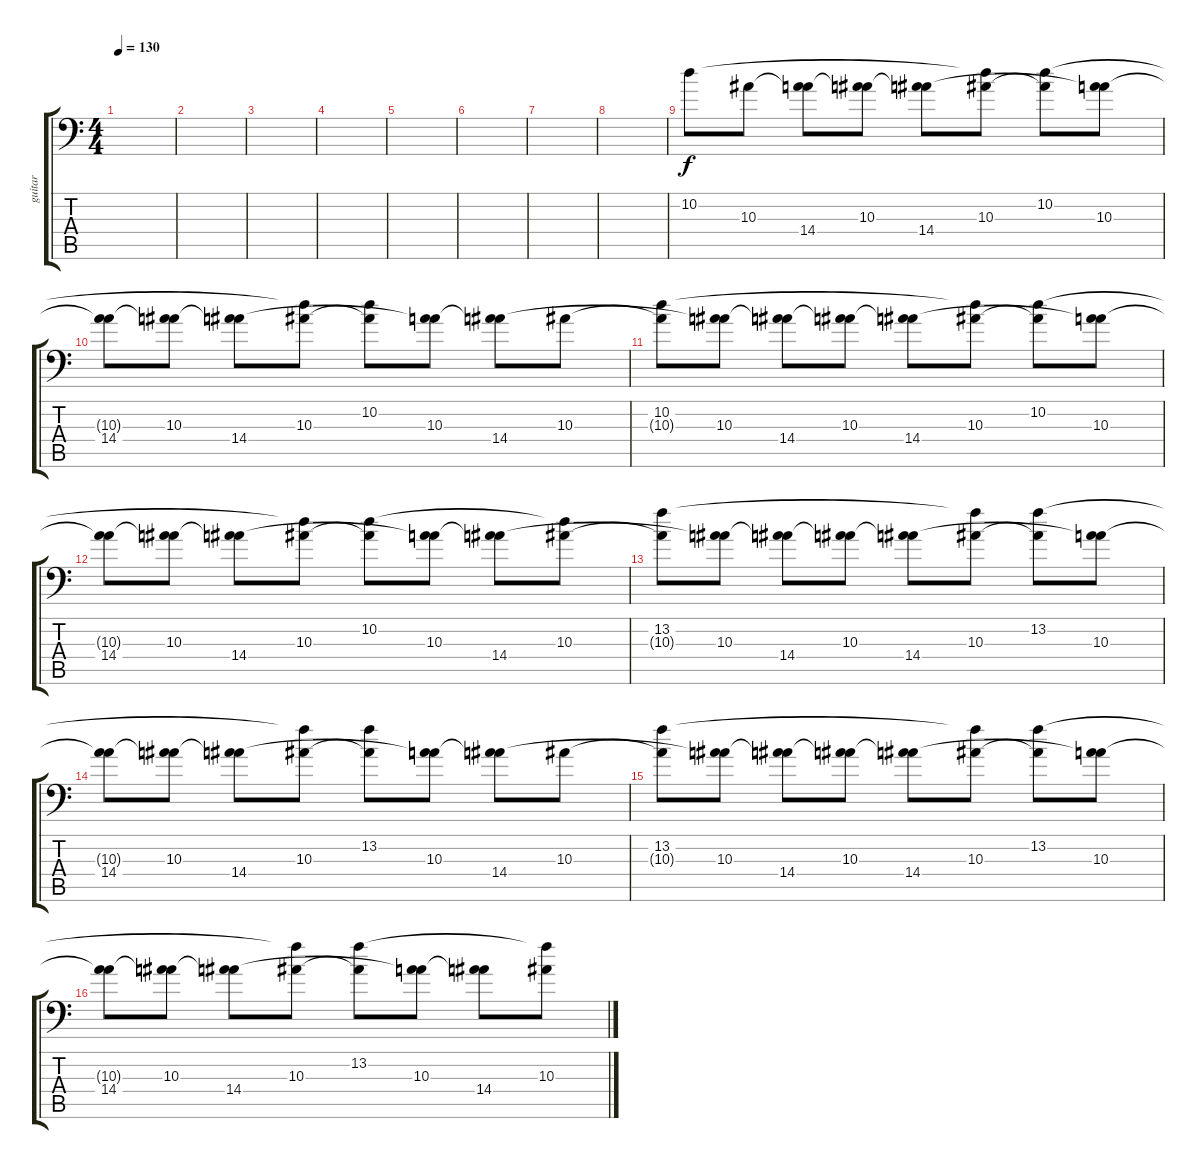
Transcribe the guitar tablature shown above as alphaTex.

\track ("guitar" "guitar") {instrument electricguitarjazz}
\staff {score tabs}
\tuning (A3 E3 C3 G2 D2 G1) {hide}
\ts (4 4)
\tempo 130
\clef f4
\ks c
|
|
|
|
|
|
|
|
10.2.8{instrument electricguitarjazz} 10.3.8 (10.3{t} 14.4).8 (10.3 14.4{t}).8 (10.3{t} 14.4).8 (10.2{t} 10.3).8 (10.2 10.3{t}).8 (10.3 14.4{t}).8 |
(10.3{t} 14.4).8 (10.3 14.4{t}).8 (10.3{t} 14.4).8 (10.2{t} 10.3).8 (10.2 10.3{t}).8 (10.3 14.4{t}).8 (10.3{t} 14.4).8 10.3.8 |
(10.2 10.3{t}).8 (10.3 14.4{t}).8 (10.3{t} 14.4).8 (10.3 14.4{t}).8 (10.3{t} 14.4).8 (10.2{t} 10.3).8 (10.2 10.3{t}).8 (10.3 14.4{t}).8 |
(10.3{t} 14.4).8 (10.3 14.4{t}).8 (10.3{t} 14.4).8 (10.2{t} 10.3).8 (10.2 10.3{t}).8 (10.3 14.4{t}).8 (10.3{t} 14.4).8 (10.2{t} 10.3).8 |
(13.2 10.3{t}).8 (10.3 14.4{t}).8 (10.3{t} 14.4).8 (10.3 14.4{t}).8 (10.3{t} 14.4).8 (13.2{t} 10.3).8 (13.2 10.3{t}).8 (10.3 14.4{t}).8 |
(10.3{t} 14.4).8 (10.3 14.4{t}).8 (10.3{t} 14.4).8 (13.2{t} 10.3).8 (13.2 10.3{t}).8 (10.3 14.4{t}).8 (10.3{t} 14.4).8 10.3.8 |
(13.2 10.3{t}).8 (10.3 14.4{t}).8 (10.3{t} 14.4).8 (10.3 14.4{t}).8 (10.3{t} 14.4).8 (13.2{t} 10.3).8 (13.2 10.3{t}).8 (10.3 14.4{t}).8 |
(10.3{t} 14.4).8 (10.3 14.4{t}).8 (10.3{t} 14.4).8 (13.2{t} 10.3).8 (13.2 10.3{t}).8 (10.3 14.4{t}).8 (10.3{t} 14.4).8 (13.2{t} 10.3).8
